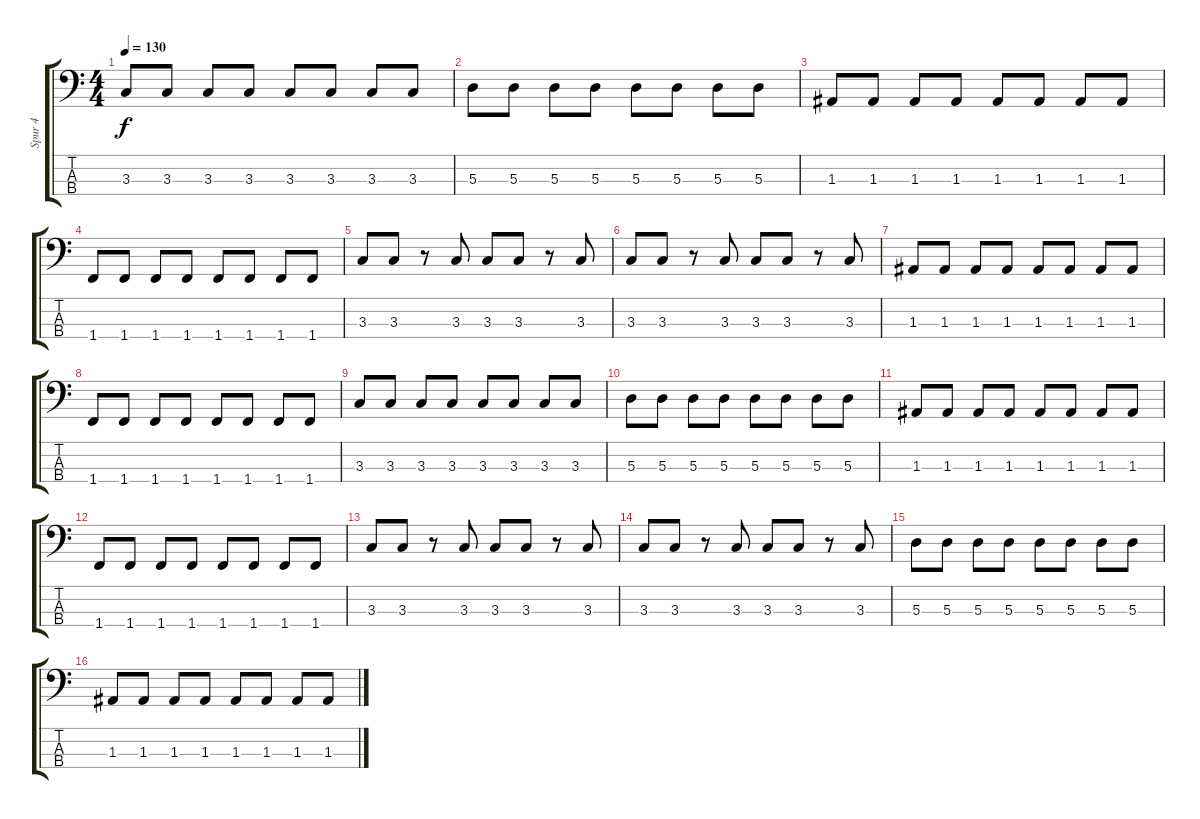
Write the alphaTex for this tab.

\track ("Spur 4" "Spur 4") {instrument electricbasspick}
\staff {score tabs}
\tuning (G2 D2 A1 E1) {hide}
\ts (4 4)
\tempo 130
\clef f4
\ks c
3.3.8{dy f} 3.3.8 3.3.8 3.3.8 3.3.8 3.3.8 3.3.8 3.3.8 |
5.3.8 5.3.8 5.3.8 5.3.8 5.3.8 5.3.8 5.3.8 5.3.8 |
1.3.8 1.3.8 1.3.8 1.3.8 1.3.8 1.3.8 1.3.8 1.3.8 |
1.4.8 1.4.8 1.4.8 1.4.8 1.4.8 1.4.8 1.4.8 1.4.8 |
3.3.8 3.3.8 r.8 3.3.8 3.3.8 3.3.8 r.8 3.3.8 |
3.3.8 3.3.8 r.8 3.3.8 3.3.8 3.3.8 r.8 3.3.8 |
1.3.8 1.3.8 1.3.8 1.3.8 1.3.8 1.3.8 1.3.8 1.3.8 |
1.4.8 1.4.8 1.4.8 1.4.8 1.4.8 1.4.8 1.4.8 1.4.8 |
3.3.8 3.3.8 3.3.8 3.3.8 3.3.8 3.3.8 3.3.8 3.3.8 |
5.3.8 5.3.8 5.3.8 5.3.8 5.3.8 5.3.8 5.3.8 5.3.8 |
1.3.8 1.3.8 1.3.8 1.3.8 1.3.8 1.3.8 1.3.8 1.3.8 |
1.4.8 1.4.8 1.4.8 1.4.8 1.4.8 1.4.8 1.4.8 1.4.8 |
3.3.8 3.3.8 r.8 3.3.8 3.3.8 3.3.8 r.8 3.3.8 |
3.3.8 3.3.8 r.8 3.3.8 3.3.8 3.3.8 r.8 3.3.8 |
5.3.8 5.3.8 5.3.8 5.3.8 5.3.8 5.3.8 5.3.8 5.3.8 |
1.3.8 1.3.8 1.3.8 1.3.8 1.3.8 1.3.8 1.3.8 1.3.8
